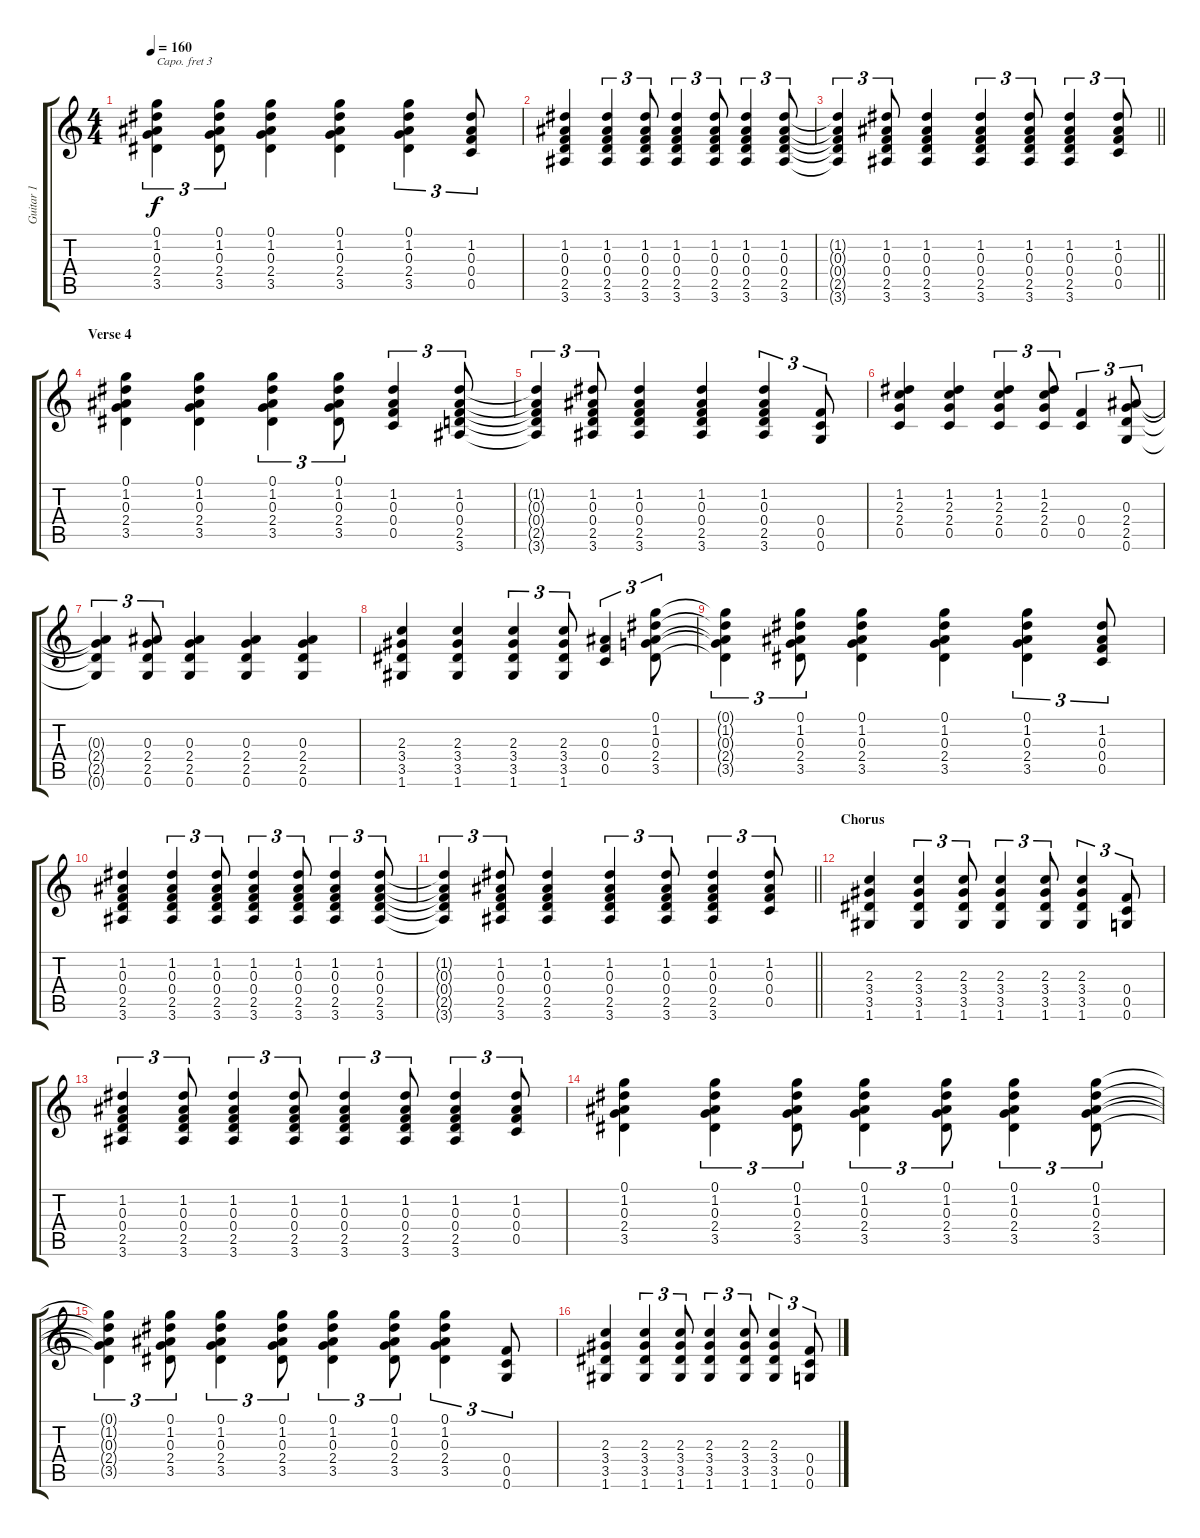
\track ("Guitar 1" "Guitar 1") {instrument acousticguitarsteel}
\staff {score tabs}
\capo 3
\tuning (E4 B3 G3 D3 A2 E2) {hide}
\ts (4 4)
\tempo 160
\clef g2
\ks c
(0.1{t} 1.2{t} 0.3{t} 2.4{t} 3.5{t}).4{tu (3 2) dy f} (0.1 1.2 0.3 2.4 3.5).8{tu (3 2)} (0.1 1.2 0.3 2.4 3.5).4 (0.1 1.2 0.3 2.4 3.5).4 (0.1 1.2 0.3 2.4 3.5).4{tu (3 2)} (1.2 0.3 0.4 0.5).8{tu (3 2)} |
(1.2 0.3 0.4 2.5 3.6).4 (1.2 0.3 0.4 2.5 3.6).4{tu (3 2)} (1.2 0.3 0.4 2.5 3.6).8{tu (3 2)} (1.2 0.3 0.4 2.5 3.6).4{tu (3 2)} (1.2 0.3 0.4 2.5 3.6).8{tu (3 2)} (1.2 0.3 0.4 2.5 3.6).4{tu (3 2)} (1.2 0.3 0.4 2.5 3.6).8{tu (3 2)} |
\barLineRight lightlight
(1.2{t} 0.3{t} 0.4{t} 2.5{t} 3.6{t}).4{tu (3 2)} (1.2 0.3 0.4 2.5 3.6).8{tu (3 2)} (1.2 0.3 0.4 2.5 3.6).4 (1.2 0.3 0.4 2.5 3.6).4{tu (3 2)} (1.2 0.3 0.4 2.5 3.6).8{tu (3 2)} (1.2 0.3 0.4 2.5 3.6).4{tu (3 2)} (1.2 0.3 0.4 0.5).8{tu (3 2)} |
\section ("" "Verse 4")
(0.1 1.2 0.3 2.4 3.5).4 (0.1 1.2 0.3 2.4 3.5).4 (0.1 1.2 0.3 2.4 3.5).4{tu (3 2)} (0.1 1.2 0.3 2.4 3.5).8{tu (3 2)} (1.2 0.3 0.4 0.5).4{tu (3 2)} (1.2 0.3 0.4 2.5 3.6).8{tu (3 2)} |
(1.2{t} 0.3{t} 0.4{t} 2.5{t} 3.6{t}).4{tu (3 2)} (1.2 0.3 0.4 2.5 3.6).8{tu (3 2)} (1.2 0.3 0.4 2.5 3.6).4 (1.2 0.3 0.4 2.5 3.6).4 (1.2 0.3 0.4 2.5 3.6).4{tu (3 2)} (0.4 0.5 0.6).8{tu (3 2)} |
(1.2 2.3 2.4 0.5).4 (1.2 2.3 2.4 0.5).4 (1.2 2.3 2.4 0.5).4{tu (3 2)} (1.2 2.3 2.4 0.5).8{tu (3 2)} (0.4 0.5).4{tu (3 2)} (0.3 2.4 2.5 0.6).8{tu (3 2)} |
(0.3{t} 2.4{t} 2.5{t} 0.6{t}).4{tu (3 2)} (0.3 2.4 2.5 0.6).8{tu (3 2)} (0.3 2.4 2.5 0.6).4 (0.3 2.4 2.5 0.6).4 (0.3 2.4 2.5 0.6).4 |
(2.3 3.4 3.5 1.6).4 (2.3 3.4 3.5 1.6).4 (2.3 3.4 3.5 1.6).4{tu (3 2)} (2.3 3.4 3.5 1.6).8{tu (3 2)} (0.3 0.4 0.5).4{tu (3 2)} (0.1 1.2 0.3 2.4 3.5).8{tu (3 2)} |
(0.1{t} 1.2{t} 0.3{t} 2.4{t} 3.5{t}).4{tu (3 2)} (0.1 1.2 0.3 2.4 3.5).8{tu (3 2)} (0.1 1.2 0.3 2.4 3.5).4 (0.1 1.2 0.3 2.4 3.5).4 (0.1 1.2 0.3 2.4 3.5).4{tu (3 2)} (1.2 0.3 0.4 0.5).8{tu (3 2)} |
(1.2 0.3 0.4 2.5 3.6).4 (1.2 0.3 0.4 2.5 3.6).4{tu (3 2)} (1.2 0.3 0.4 2.5 3.6).8{tu (3 2)} (1.2 0.3 0.4 2.5 3.6).4{tu (3 2)} (1.2 0.3 0.4 2.5 3.6).8{tu (3 2)} (1.2 0.3 0.4 2.5 3.6).4{tu (3 2)} (1.2 0.3 0.4 2.5 3.6).8{tu (3 2)} |
\barLineRight lightlight
(1.2{t} 0.3{t} 0.4{t} 2.5{t} 3.6{t}).4{tu (3 2)} (1.2 0.3 0.4 2.5 3.6).8{tu (3 2)} (1.2 0.3 0.4 2.5 3.6).4 (1.2 0.3 0.4 2.5 3.6).4{tu (3 2)} (1.2 0.3 0.4 2.5 3.6).8{tu (3 2)} (1.2 0.3 0.4 2.5 3.6).4{tu (3 2)} (1.2 0.3 0.4 0.5).8{tu (3 2)} |
\section ("" "Chorus")
(2.3 3.4 3.5 1.6).4 (2.3 3.4 3.5 1.6).4{tu (3 2)} (2.3 3.4 3.5 1.6).8{tu (3 2)} (2.3 3.4 3.5 1.6).4{tu (3 2)} (2.3 3.4 3.5 1.6).8{tu (3 2)} (2.3 3.4 3.5 1.6).4{tu (3 2)} (0.4 0.5 0.6).8{tu (3 2)} |
(1.2 0.3 0.4 2.5 3.6).4{tu (3 2)} (1.2 0.3 0.4 2.5 3.6).8{tu (3 2)} (1.2 0.3 0.4 2.5 3.6).4{tu (3 2)} (1.2 0.3 0.4 2.5 3.6).8{tu (3 2)} (1.2 0.3 0.4 2.5 3.6).4{tu (3 2)} (1.2 0.3 0.4 2.5 3.6).8{tu (3 2)} (1.2 0.3 0.4 2.5 3.6).4{tu (3 2)} (1.2 0.3 0.4 0.5).8{tu (3 2)} |
(0.1 1.2 0.3 2.4 3.5).4 (0.1 1.2 0.3 2.4 3.5).4{tu (3 2)} (0.1 1.2 0.3 2.4 3.5).8{tu (3 2)} (0.1 1.2 0.3 2.4 3.5).4{tu (3 2)} (0.1 1.2 0.3 2.4 3.5).8{tu (3 2)} (0.1 1.2 0.3 2.4 3.5).4{tu (3 2)} (0.1 1.2 0.3 2.4 3.5).8{tu (3 2)} |
(0.1{t} 1.2{t} 0.3{t} 2.4{t} 3.5{t}).4{tu (3 2)} (0.1 1.2 0.3 2.4 3.5).8{tu (3 2)} (0.1 1.2 0.3 2.4 3.5).4{tu (3 2)} (0.1 1.2 0.3 2.4 3.5).8{tu (3 2)} (0.1 1.2 0.3 2.4 3.5).4{tu (3 2)} (0.1 1.2 0.3 2.4 3.5).8{tu (3 2)} (0.1 1.2 0.3 2.4 3.5).4{tu (3 2)} (0.4 0.5 0.6).8{tu (3 2)} |
(2.3 3.4 3.5 1.6).4 (2.3 3.4 3.5 1.6).4{tu (3 2)} (2.3 3.4 3.5 1.6).8{tu (3 2)} (2.3 3.4 3.5 1.6).4{tu (3 2)} (2.3 3.4 3.5 1.6).8{tu (3 2)} (2.3 3.4 3.5 1.6).4{tu (3 2)} (0.4 0.5 0.6).8{tu (3 2)}
